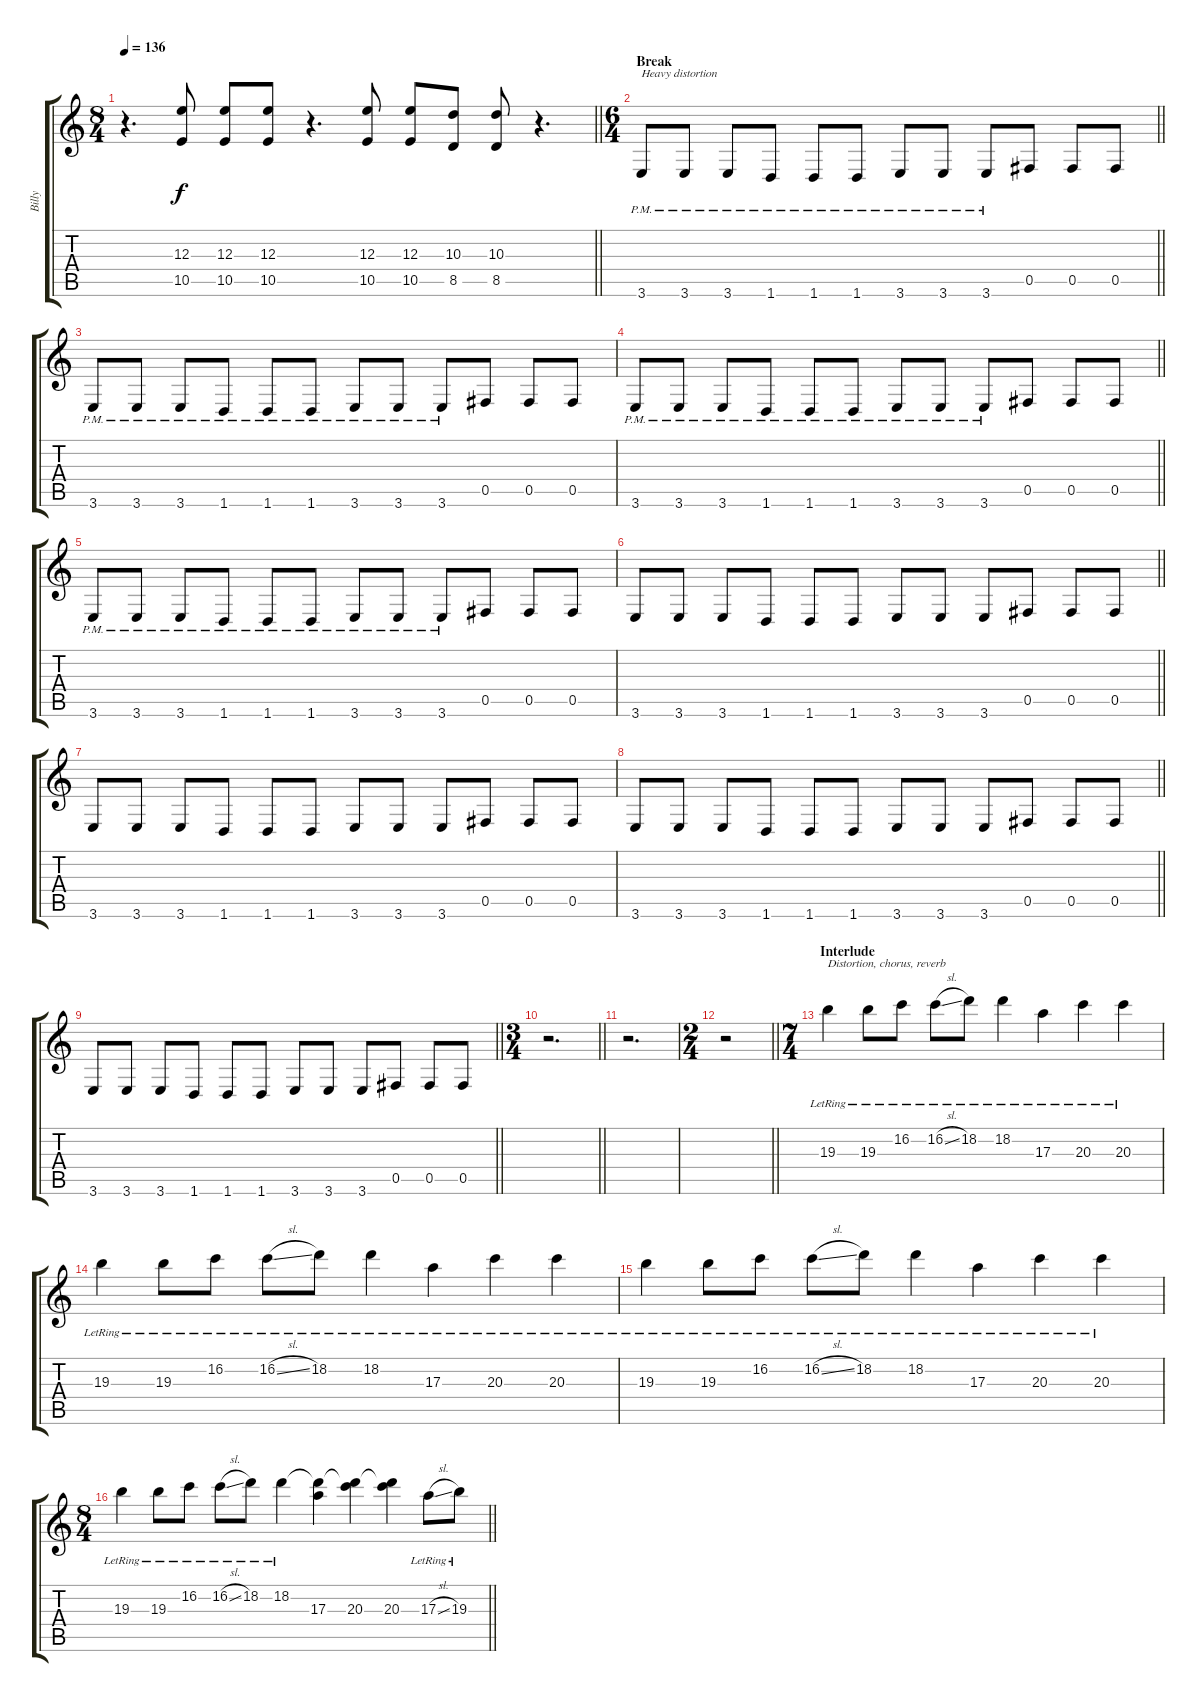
\track ("Billy" "Billy") {instrument electricguitarjazz}
\staff {score tabs}
\tuning (Db4 Ab3 E3 B2 Gb2 Db2) {hide}
\ts (8 4)
\tempo 136
\clef g2
\barLineRight lightlight
\ks c
r.4{d dy f} (12.3 10.5).8 (12.3 10.5).8 (12.3 10.5).8 r.4{d} (12.3 10.5).8 (12.3 10.5).8 (10.3 8.5).8 (10.3 8.5).8 r.4{d} |
\ts (6 4)
\section ("" "Break")
\barLineRight lightlight
3.6{pm}.8{txt "Heavy distortion" instrument distortionguitar} 3.6{pm}.8 3.6{pm}.8 1.6{pm}.8 1.6{pm}.8 1.6{pm}.8 3.6{pm}.8 3.6{pm}.8 3.6{pm}.8 0.5.8 0.5.8 0.5.8 |
3.6{pm}.8 3.6{pm}.8 3.6{pm}.8 1.6{pm}.8 1.6{pm}.8 1.6{pm}.8 3.6{pm}.8 3.6{pm}.8 3.6{pm}.8 0.5.8 0.5.8 0.5.8 |
\barLineRight lightlight
3.6{pm}.8 3.6{pm}.8 3.6{pm}.8 1.6{pm}.8 1.6{pm}.8 1.6{pm}.8 3.6{pm}.8 3.6{pm}.8 3.6{pm}.8 0.5.8 0.5.8 0.5.8 |
3.6{pm}.8 3.6{pm}.8 3.6{pm}.8 1.6{pm}.8 1.6{pm}.8 1.6{pm}.8 3.6{pm}.8 3.6{pm}.8 3.6{pm}.8 0.5.8 0.5.8 0.5.8 |
\barLineRight lightlight
3.6.8 3.6.8 3.6.8 1.6.8 1.6.8 1.6.8 3.6.8 3.6.8 3.6.8 0.5.8 0.5.8 0.5.8 |
3.6.8 3.6.8 3.6.8 1.6.8 1.6.8 1.6.8 3.6.8 3.6.8 3.6.8 0.5.8 0.5.8 0.5.8 |
\barLineRight lightlight
3.6.8 3.6.8 3.6.8 1.6.8 1.6.8 1.6.8 3.6.8 3.6.8 3.6.8 0.5.8 0.5.8 0.5.8 |
\barLineRight lightlight
3.6.8 3.6.8 3.6.8 1.6.8 1.6.8 1.6.8 3.6.8 3.6.8 3.6.8 0.5.8 0.5.8 0.5.8 |
\ts (3 4)
\barLineRight lightlight
r.2{d} |
r.2{d} |
\ts (2 4)
\barLineRight lightlight
r.2 |
\ts (7 4)
\section ("" "Interlude")
19.3{lr}.4{txt "Distortion, chorus, reverb" volume 14} 19.3{lr}.8 16.2{lr}.8 16.2{sl lr}.8 18.2{lr}.8 18.2{lr}.4 17.3{lr}.4 20.3{lr}.4 20.3{lr}.4 |
19.3{lr}.4 19.3{lr}.8 16.2{lr}.8 16.2{sl lr}.8 18.2{lr}.8 18.2{lr}.4 17.3{lr}.4 20.3{lr}.4 20.3{lr}.4 |
19.3{lr}.4 19.3{lr}.8 16.2{lr}.8 16.2{sl lr}.8 18.2{lr}.8 18.2{lr}.4 17.3{lr}.4 20.3{lr}.4 20.3{lr}.4 |
\ts (8 4)
\barLineRight lightlight
19.3{lr}.4 19.3{lr}.8 16.2{lr}.8 16.2{sl lr}.8 18.2{lr}.8 18.2{lr}.4 (18.2{t} 17.3).4 (18.2{t} 20.3).4 (18.2{t} 20.3).4 17.3{sl lr}.8 19.3{lr}.8
